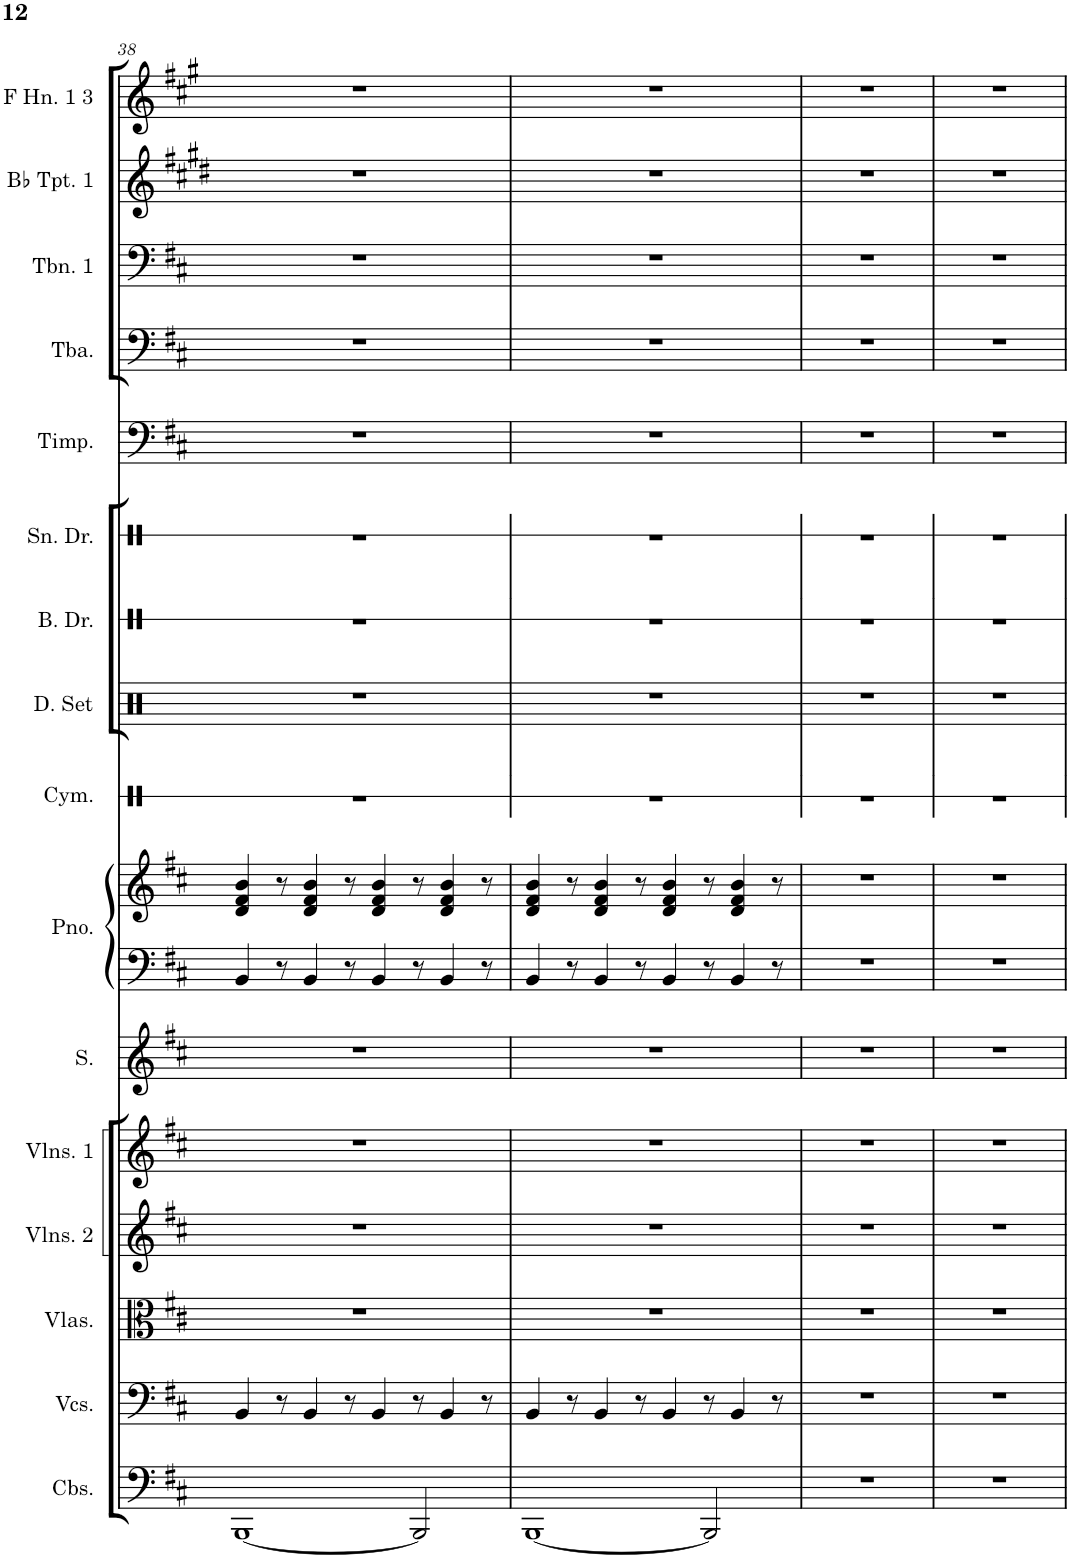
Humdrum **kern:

**kern	**kern	**kern	**kern	**kern	**kern	**kern	**kern	**kern	**kern	**kern	**kern	**kern	**kern	**kern	**kern	**kern
*part16	*part15	*part14	*part13	*part12	*part11	*part10	*part10	*part9	*part8	*part7	*part6	*part5	*part4	*part3	*part2	*part1
*staff17	*staff16	*staff15	*staff14	*staff13	*staff12	*staff11	*staff10	*staff9	*staff8	*staff7	*staff6	*staff5	*staff4	*staff3	*staff2	*staff1
*I"Contrabasses	*I"Violoncellos	*I"Violas	*I"Violins 2	*I"Violins 1	*I"Soprano	*I"Piano	*	*I"Cymbal	*I"Drumset	*I"Bass Drum	*I"Snare Drum	*I"Timpani	*I"Tuba	*I"Trombone 1	*I"Bb Trumpet 1	*I"F Horn 1 &amp; 3
*I'Cbs.	*I'Vcs.	*I'Vlas.	*I'Vlns. 2	*I'Vlns. 1	*I'S.	*I'Pno.	*	*I'Cym.	*I'D. Set	*I'B. Dr.	*I'Sn. Dr.	*I'Timp.	*I'Tba.	*I'Tbn. 1	*I'Bb Tpt. 1	*I'F Hn. 1 3
!!LO:PB:g=z
*clefF4	*clefF4	*clefC3	*clefG2	*clefG2	*clefG2	*clefF4	*clefG2	*clefX	*clefX	*clefX	*clefX	*clefF4	*clefF4	*clefF4	*clefG2	*clefG2
*Trd7c12	*	*	*	*	*	*	*	*	*	*	*	*	*	*	*Trd1c2	*Trd4c7
*k[f#c#]	*k[f#c#]	*k[f#c#]	*k[f#c#]	*k[f#c#]	*k[f#c#]	*k[f#c#]	*k[f#c#]	*k[]	*k[]	*k[]	*k[]	*k[f#c#]	*k[f#c#]	*k[f#c#]	*k[f#c#g#d#]	*k[f#c#g#]
*M12/8	*M12/8	*M12/8	*M12/8	*M12/8	*M12/8	*M12/8	*M12/8	*M12/8	*M12/8	*M12/8	*M12/8	*M12/8	*M12/8	*M12/8	*M12/8	*M12/8
=38	=38	=38	=38	=38	=38	=38	=38	=38	=38	=38	=38	=38	=38	=38	=38	=38
[1BBB	4BB/	1.r	1.r	1.r	1.r	4BB/	4d/ 4f#/ 4b/	1.r	1.r	1.r	1.r	1.r	1.r	1.r	1.r	1.r
.	8r	.	.	.	.	8r	8r	.	.	.	.	.	.	.	.	.
.	4BB/	.	.	.	.	4BB/	4d/ 4f#/ 4b/	.	.	.	.	.	.	.	.	.
.	8r	.	.	.	.	8r	8r	.	.	.	.	.	.	.	.	.
.	4BB/	.	.	.	.	4BB/	4d/ 4f#/ 4b/	.	.	.	.	.	.	.	.	.
2BBB/]	8r	.	.	.	.	8r	8r	.	.	.	.	.	.	.	.	.
.	4BB/	.	.	.	.	4BB/	4d/ 4f#/ 4b/	.	.	.	.	.	.	.	.	.
.	8r	.	.	.	.	8r	8r	.	.	.	.	.	.	.	.	.
=39	=39	=39	=39	=39	=39	=39	=39	=39	=39	=39	=39	=39	=39	=39	=39	=39
[1BBB	4BB/	1.r	1.r	1.r	1.r	4BB/	4d/ 4f#/ 4b/	1.r	1.r	1.r	1.r	1.r	1.r	1.r	1.r	1.r
.	8r	.	.	.	.	8r	8r	.	.	.	.	.	.	.	.	.
.	4BB/	.	.	.	.	4BB/	4d/ 4f#/ 4b/	.	.	.	.	.	.	.	.	.
.	8r	.	.	.	.	8r	8r	.	.	.	.	.	.	.	.	.
.	4BB/	.	.	.	.	4BB/	4d/ 4f#/ 4b/	.	.	.	.	.	.	.	.	.
2BBB/]	8r	.	.	.	.	8r	8r	.	.	.	.	.	.	.	.	.
.	4BB/	.	.	.	.	4BB/	4d/ 4f#/ 4b/	.	.	.	.	.	.	.	.	.
.	8r	.	.	.	.	8r	8r	.	.	.	.	.	.	.	.	.
=40	=40	=40	=40	=40	=40	=40	=40	=40	=40	=40	=40	=40	=40	=40	=40	=40
1.r	1.r	1.r	1.r	1.r	1.r	1.r	1.r	1.r	1.r	1.r	1.r	1.r	1.r	1.r	1.r	1.r
=41	=41	=41	=41	=41	=41	=41	=41	=41	=41	=41	=41	=41	=41	=41	=41	=41
1.r	1.r	1.r	1.r	1.r	1.r	1.r	1.r	1.r	1.r	1.r	1.r	1.r	1.r	1.r	1.r	1.r
=	=	=	=	=	=	=	=	=	=	=	=	=	=	=	=	=
*-	*-	*-	*-	*-	*-	*-	*-	*-	*-	*-	*-	*-	*-	*-	*-	*-
